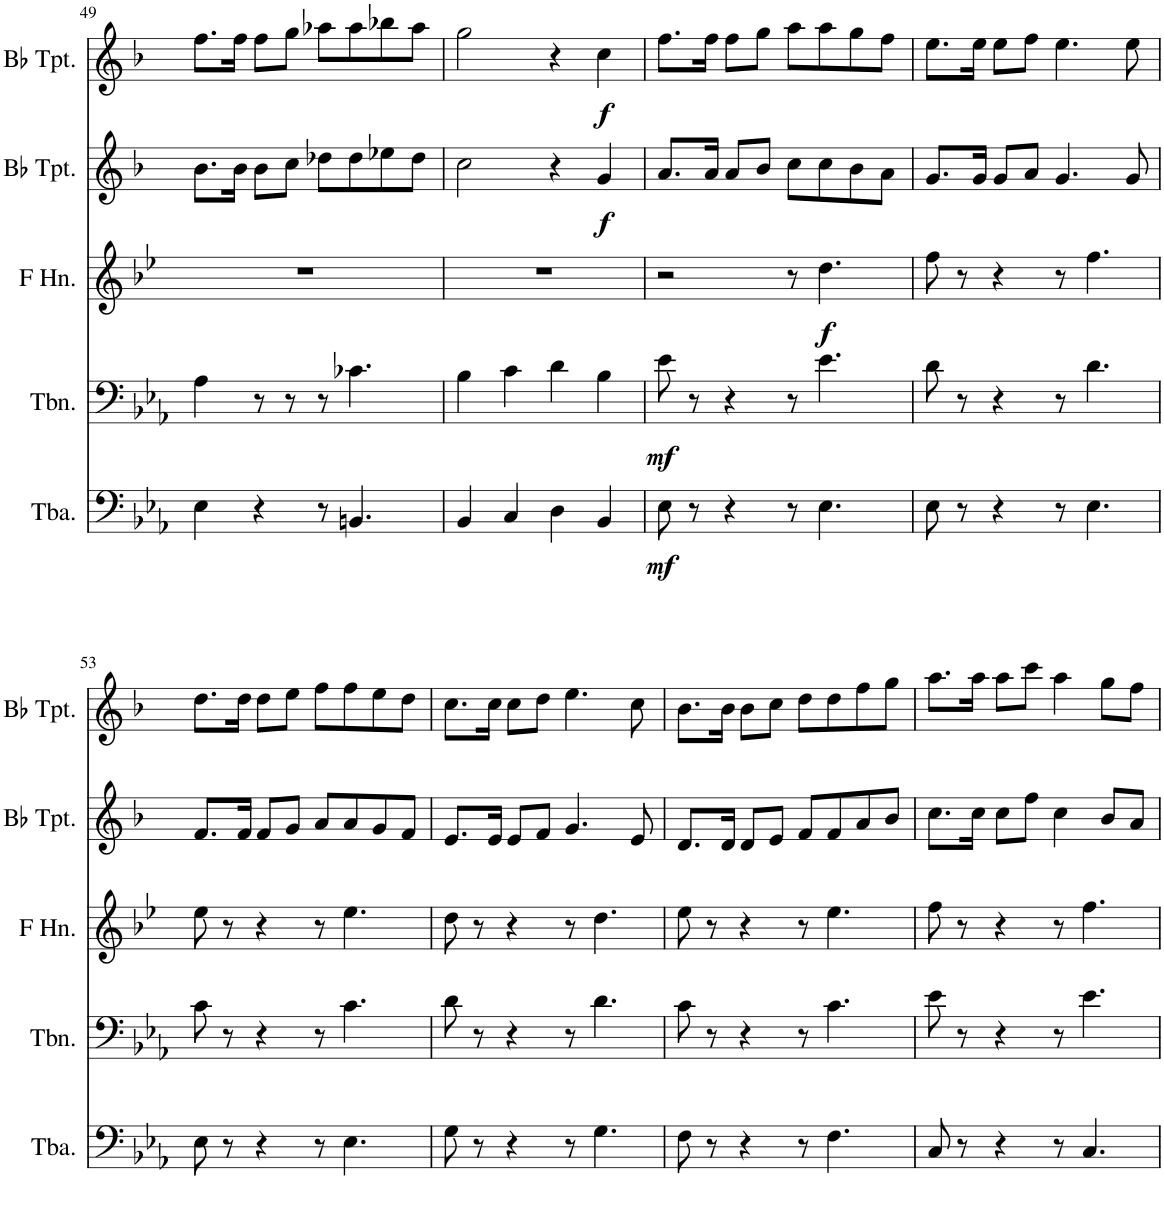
**kern	**dynam	**kern	**dynam	**kern	**dynam	**kern	**dynam	**kern	**dynam
*part5	*part5	*part4	*part4	*part3	*part3	*part2	*part2	*part1	*part1
*staff5	*staff5	*staff4	*staff4	*staff3	*staff3	*staff2	*staff2	*staff1	*staff1
*I"Tuba	*	*I"Trombone	*	*I"Horn in F	*	*I"Bb Trumpet 2	*	*I"Bb Trumpet 1	*
*I'Tba.	*	*I'Tbn.	*	*	*	*I'Bb Tpt.	*	*I'Bb Tpt.	*
!!LO:PB:g=z
*clefF4	*	*clefF4	*	*clefG2	*	*clefG2	*	*clefG2	*
*	*	*	*	*Trd4c7	*	*Trd1c2	*	*Trd1c2	*
*k[b-e-a-]	*	*k[b-e-a-]	*	*k[b-e-]	*	*k[b-]	*	*k[b-]	*
*M4/4	*	*M4/4	*	*M4/4	*	*M4/4	*	*M4/4	*
=49	=49	=49	=49	=49	=49	=49	=49	=49	=49
4E-\	.	4A-\	.	1r	.	8.b-\L	.	8.ff\L	.
.	.	.	.	.	.	16b-\Jk	.	16ff\Jk	.
4r	.	8r	.	.	.	8b-\L	.	8ff\L	.
.	.	8r	.	.	.	8cc\J	.	8gg\J	.
8r	.	8r	.	.	.	8dd-X\L	.	8aa-X\L	.
4.BBn/	.	4.c-X\	.	.	.	8dd-\	.	8aa-\	.
.	.	.	.	.	.	8ee-X\	.	8bb-X\	.
.	.	.	.	.	.	8dd-\J	.	8aa-\J	.
=50	=50	=50	=50	=50	=50	=50	=50	=50	=50
4BB-/	.	4B-\	.	1r	.	2cc\	.	2gg\	.
4C/	.	4c\	.	.	.	.	.	.	.
4D\	.	4d\	.	.	.	4r	.	4r	.
!	!	!	!	!	!	!	!LO:DY:b	!	!LO:DY:b
4BB-/	.	4B-\	.	.	.	4g/	f	4cc\	f
=51	=51	=51	=51	=51	=51	=51	=51	=51	=51
!	!LO:DY:b	!	!LO:DY:b	!	!	!	!	!	!
8E-\	mf	8e-\	mf	2r	.	8.a/L	.	8.ff\L	.
8r	.	8r	.	.	.	.	.	.	.
.	.	.	.	.	.	16a/Jk	.	16ff\Jk	.
4r	.	4r	.	.	.	8a/L	.	8ff\L	.
.	.	.	.	.	.	8b-/J	.	8gg\J	.
8r	.	8r	.	8r	.	8cc\L	.	8aa\L	.
!	!	!	!	!	!LO:DY:b	!	!	!	!
4.E-\	.	4.e-\	.	4.dd\	f	8cc\	.	8aa\	.
.	.	.	.	.	.	8b-\	.	8gg\	.
.	.	.	.	.	.	8a\J	.	8ff\J	.
=52	=52	=52	=52	=52	=52	=52	=52	=52	=52
8E-\	.	8d\	.	8ff\	.	8.g/L	.	8.ee\L	.
8r	.	8r	.	8r	.	.	.	.	.
.	.	.	.	.	.	16g/Jk	.	16ee\Jk	.
4r	.	4r	.	4r	.	8g/L	.	8ee\L	.
.	.	.	.	.	.	8a/J	.	8ff\J	.
8r	.	8r	.	8r	.	4.g/	.	4.ee\	.
4.E-\	.	4.d\	.	4.ff\	.	.	.	.	.
.	.	.	.	.	.	8g/	.	8ee\	.
!!LO:LB:g=z
=53	=53	=53	=53	=53	=53	=53	=53	=53	=53
8E-\	.	8c\	.	8ee-\	.	8.f/L	.	8.dd\L	.
8r	.	8r	.	8r	.	.	.	.	.
.	.	.	.	.	.	16f/Jk	.	16dd\Jk	.
4r	.	4r	.	4r	.	8f/L	.	8dd\L	.
.	.	.	.	.	.	8g/J	.	8ee\J	.
8r	.	8r	.	8r	.	8a/L	.	8ff\L	.
4.E-\	.	4.c\	.	4.ee-\	.	8a/	.	8ff\	.
.	.	.	.	.	.	8g/	.	8ee\	.
.	.	.	.	.	.	8f/J	.	8dd\J	.
=54	=54	=54	=54	=54	=54	=54	=54	=54	=54
8G\	.	8d\	.	8dd\	.	8.e/L	.	8.cc\L	.
8r	.	8r	.	8r	.	.	.	.	.
.	.	.	.	.	.	16e/Jk	.	16cc\Jk	.
4r	.	4r	.	4r	.	8e/L	.	8cc\L	.
.	.	.	.	.	.	8f/J	.	8dd\J	.
8r	.	8r	.	8r	.	4.g/	.	4.ee\	.
4.G\	.	4.d\	.	4.dd\	.	.	.	.	.
.	.	.	.	.	.	8e/	.	8cc\	.
=55	=55	=55	=55	=55	=55	=55	=55	=55	=55
8F\	.	8c\	.	8ee-\	.	8.d/L	.	8.b-\L	.
8r	.	8r	.	8r	.	.	.	.	.
.	.	.	.	.	.	16d/Jk	.	16b-\Jk	.
4r	.	4r	.	4r	.	8d/L	.	8b-\L	.
.	.	.	.	.	.	8e/J	.	8cc\J	.
8r	.	8r	.	8r	.	8f/L	.	8dd\L	.
4.F\	.	4.c\	.	4.ee-\	.	8f/	.	8dd\	.
.	.	.	.	.	.	8a/	.	8ff\	.
.	.	.	.	.	.	8b-/J	.	8gg\J	.
=56	=56	=56	=56	=56	=56	=56	=56	=56	=56
8C/	.	8e-\	.	8ff\	.	8.cc\L	.	8.aa\L	.
8r	.	8r	.	8r	.	.	.	.	.
.	.	.	.	.	.	16cc\Jk	.	16aa\Jk	.
4r	.	4r	.	4r	.	8cc\L	.	8aa\L	.
.	.	.	.	.	.	8ff\J	.	8ccc\J	.
8r	.	8r	.	8r	.	4cc\	.	4aa\	.
4.C/	.	4.e-\	.	4.ff\	.	.	.	.	.
.	.	.	.	.	.	8b-/L	.	8gg\L	.
.	.	.	.	.	.	8a/J	.	8ff\J	.
=	=	=	=	=	=	=	=	=	=
*-	*-	*-	*-	*-	*-	*-	*-	*-	*-
